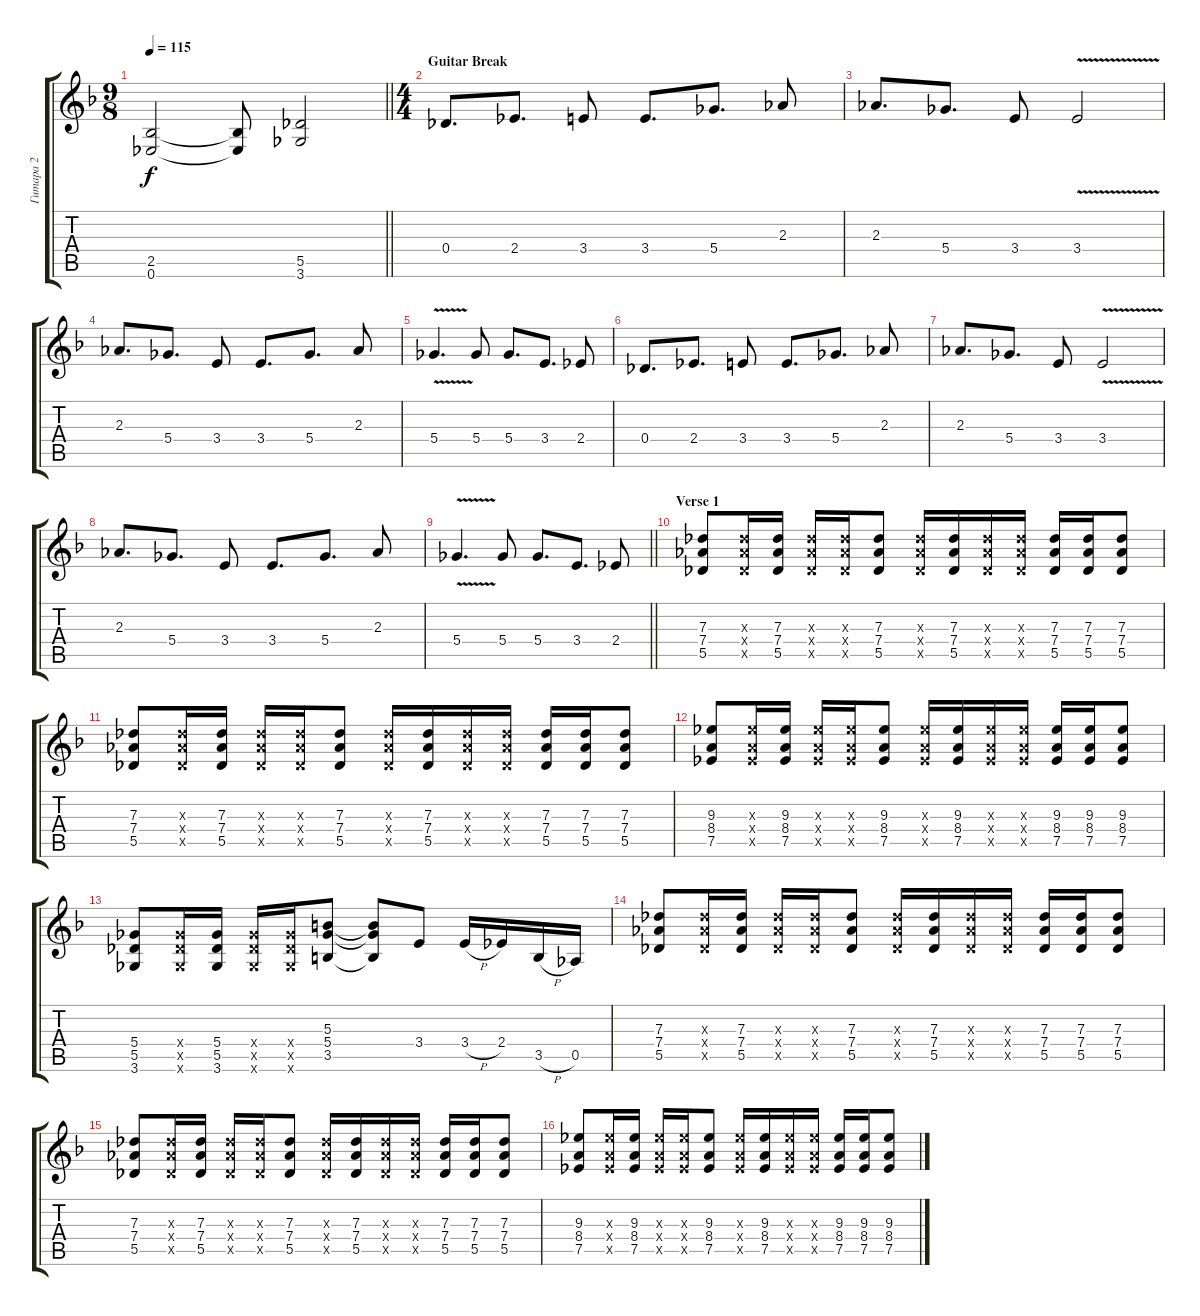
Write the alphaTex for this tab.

\track ("Гитара 2" "Гитара 2") {instrument distortionguitar}
\staff {score tabs}
\tuning (Eb4 Bb3 Gb3 Db3 Ab2 Eb2) {hide}
\ts (9 8)
\tempo 115
\clef g2
\barLineRight lightlight
\ks dminor
(2.5 0.6).2{dy f} (2.5{t} 0.6{t}).8 (5.5 3.6).2 |
\ts (4 4)
\section ("" "Guitar Break")
0.4.8{d} 2.4.8{d} 3.4.8 3.4.8{d} 5.4.8{d} 2.3.8 |
2.3.8{d} 5.4.8{d} 3.4.8 3.4{v}.2 |
2.3.8{d} 5.4.8{d} 3.4.8 3.4.8{d} 5.4.8{d} 2.3.8 |
5.4{v}.4{d} 5.4.8 5.4.8{d} 3.4.8{d} 2.4.8 |
0.4.8{d} 2.4.8{d} 3.4.8 3.4.8{d} 5.4.8{d} 2.3.8 |
2.3.8{d} 5.4.8{d} 3.4.8 3.4{v}.2 |
2.3.8{d} 5.4.8{d} 3.4.8 3.4.8{d} 5.4.8{d} 2.3.8 |
\barLineRight lightlight
5.4{v}.4{d} 5.4.8 5.4.8{d} 3.4.8{d} 2.4.8 |
\section ("" "Verse 1")
(7.3 7.4 5.5).8 (7.3{x} 7.4{x} 5.5{x}).16 (7.3 7.4 5.5).16 (7.3{x} 7.4{x} 5.5{x}).16 (7.3{x} 7.4{x} 5.5{x}).16 (7.3 7.4 5.5).8 (7.3{x} 7.4{x} 5.5{x}).16 (7.3 7.4 5.5).16 (7.3{x} 7.4{x} 5.5{x}).16 (7.3{x} 7.4{x} 5.5{x}).16 (7.3 7.4 5.5).16 (7.3 7.4 5.5).16 (7.3 7.4 5.5).8 |
(7.3 7.4 5.5).8 (7.3{x} 7.4{x} 5.5{x}).16 (7.3 7.4 5.5).16 (7.3{x} 7.4{x} 5.5{x}).16 (7.3{x} 7.4{x} 5.5{x}).16 (7.3 7.4 5.5).8 (7.3{x} 7.4{x} 5.5{x}).16 (7.3 7.4 5.5).16 (7.3{x} 7.4{x} 5.5{x}).16 (7.3{x} 7.4{x} 5.5{x}).16 (7.3 7.4 5.5).16 (7.3 7.4 5.5).16 (7.3 7.4 5.5).8 |
(9.3 8.4 7.5).8 (9.3{x} 8.4{x} 7.5{x}).16 (9.3 8.4 7.5).16 (9.3{x} 8.4{x} 7.5{x}).16 (9.3{x} 8.4{x} 7.5{x}).16 (9.3 8.4 7.5).8 (9.3{x} 8.4{x} 7.5{x}).16 (9.3 8.4 7.5).16 (9.3{x} 8.4{x} 7.5{x}).16 (9.3{x} 8.4{x} 7.5{x}).16 (9.3 8.4 7.5).16 (9.3 8.4 7.5).16 (9.3 8.4 7.5).8 |
(5.4 5.5 3.6).8 (5.4{x} 5.5{x} 3.6{x}).16 (5.4 5.5 3.6).16 (5.4{x} 5.5{x} 3.6{x}).16 (5.4{x} 5.5{x} 3.6{x}).16 (5.3 5.4 3.5).8 (5.3{t} 5.4{t} 3.5{t}).8 3.4.8 3.4{h}.16 2.4.16 3.5{h}.16 0.5.16 |
(7.3 7.4 5.5).8 (7.3{x} 7.4{x} 5.5{x}).16 (7.3 7.4 5.5).16 (7.3{x} 7.4{x} 5.5{x}).16 (7.3{x} 7.4{x} 5.5{x}).16 (7.3 7.4 5.5).8 (7.3{x} 7.4{x} 5.5{x}).16 (7.3 7.4 5.5).16 (7.3{x} 7.4{x} 5.5{x}).16 (7.3{x} 7.4{x} 5.5{x}).16 (7.3 7.4 5.5).16 (7.3 7.4 5.5).16 (7.3 7.4 5.5).8 |
(7.3 7.4 5.5).8 (7.3{x} 7.4{x} 5.5{x}).16 (7.3 7.4 5.5).16 (7.3{x} 7.4{x} 5.5{x}).16 (7.3{x} 7.4{x} 5.5{x}).16 (7.3 7.4 5.5).8 (7.3{x} 7.4{x} 5.5{x}).16 (7.3 7.4 5.5).16 (7.3{x} 7.4{x} 5.5{x}).16 (7.3{x} 7.4{x} 5.5{x}).16 (7.3 7.4 5.5).16 (7.3 7.4 5.5).16 (7.3 7.4 5.5).8 |
(9.3 8.4 7.5).8 (9.3{x} 8.4{x} 7.5{x}).16 (9.3 8.4 7.5).16 (9.3{x} 8.4{x} 7.5{x}).16 (9.3{x} 8.4{x} 7.5{x}).16 (9.3 8.4 7.5).8 (9.3{x} 8.4{x} 7.5{x}).16 (9.3 8.4 7.5).16 (9.3{x} 8.4{x} 7.5{x}).16 (9.3{x} 8.4{x} 7.5{x}).16 (9.3 8.4 7.5).16 (9.3 8.4 7.5).16 (9.3 8.4 7.5).8
